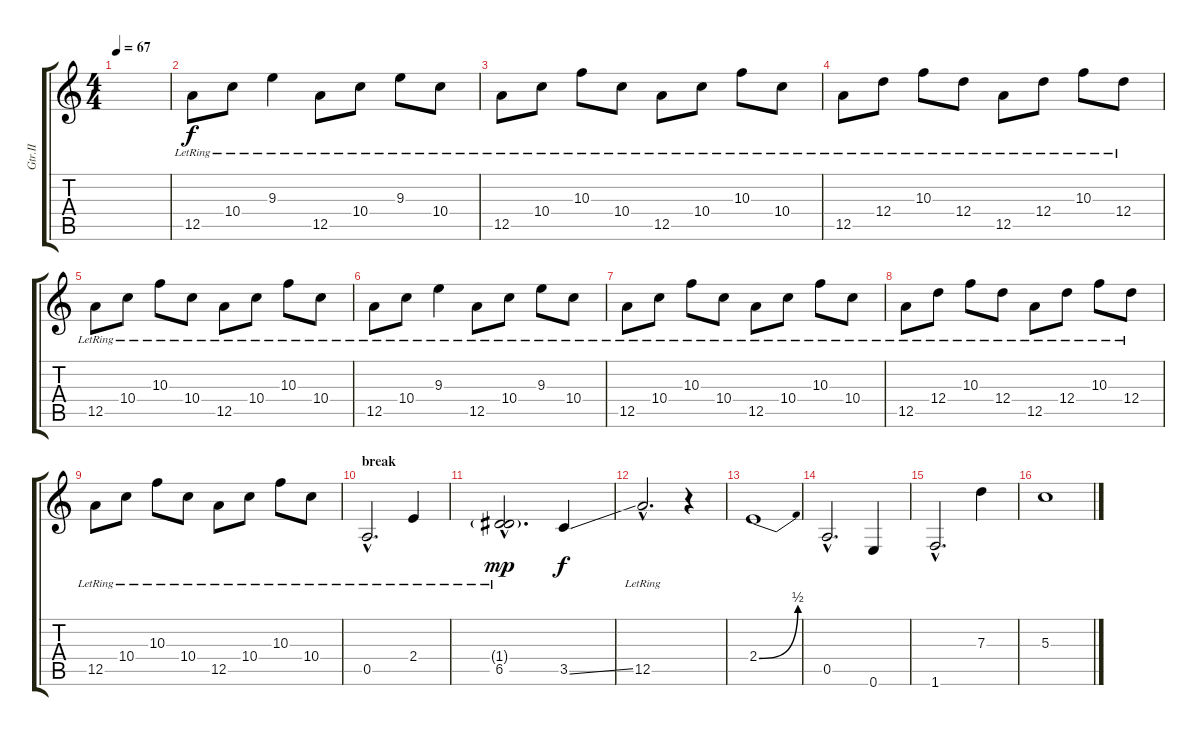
\track ("Gtr.II" "Gtr.II") {instrument electricguitarjazz}
\staff {score tabs}
\tuning (E4 B3 G3 D3 A2 E2) {hide}
\ts (4 4)
\tempo 67
\clef g2
\ks c
|
\section ("" "")
12.5{lr}.8 10.4{lr}.8 9.3{lr}.4 12.5{lr}.8 10.4{lr}.8 9.3{lr}.8 10.4{lr}.8 |
12.5{lr}.8 10.4{lr}.8 10.3{lr}.8 10.4{lr}.8 12.5{lr}.8 10.4{lr}.8 10.3{lr}.8 10.4{lr}.8 |
12.5{lr}.8 12.4{lr}.8 10.3{lr}.8 12.4{lr}.8 12.5{lr}.8 12.4{lr}.8 10.3{lr}.8 12.4{lr}.8 |
12.5{lr}.8 10.4{lr}.8 10.3{lr}.8 10.4{lr}.8 12.5{lr}.8 10.4{lr}.8 10.3{lr}.8 10.4{lr}.8 |
12.5{lr}.8 10.4{lr}.8 9.3{lr}.4 12.5{lr}.8 10.4{lr}.8 9.3{lr}.8 10.4{lr}.8 |
12.5{lr}.8 10.4{lr}.8 10.3{lr}.8 10.4{lr}.8 12.5{lr}.8 10.4{lr}.8 10.3{lr}.8 10.4{lr}.8 |
12.5{lr}.8 12.4{lr}.8 10.3{lr}.8 12.4{lr}.8 12.5{lr}.8 12.4{lr}.8 10.3{lr}.8 12.4{lr}.8 |
12.5{lr}.8 10.4{lr}.8 10.3{lr}.8 10.4{lr}.8 12.5{lr}.8 10.4{lr}.8 10.3{lr}.8 10.4{lr}.8 |
\section ("" "break")
0.5{hac lr}.2{d instrument distortionguitar} 2.4{lr}.4 |
(1.4{g hac lr} 6.5{hac}).2{d dy mp} 3.5{ss}.4{dy f} |
12.5{hac lr}.2{d} r.4 |
2.4{be (bend 0 0 60 2)}.1 |
0.5{hac}.2{d} 0.6.4 |
1.6{hac}.2{d} 7.3.4 |
5.3.1
